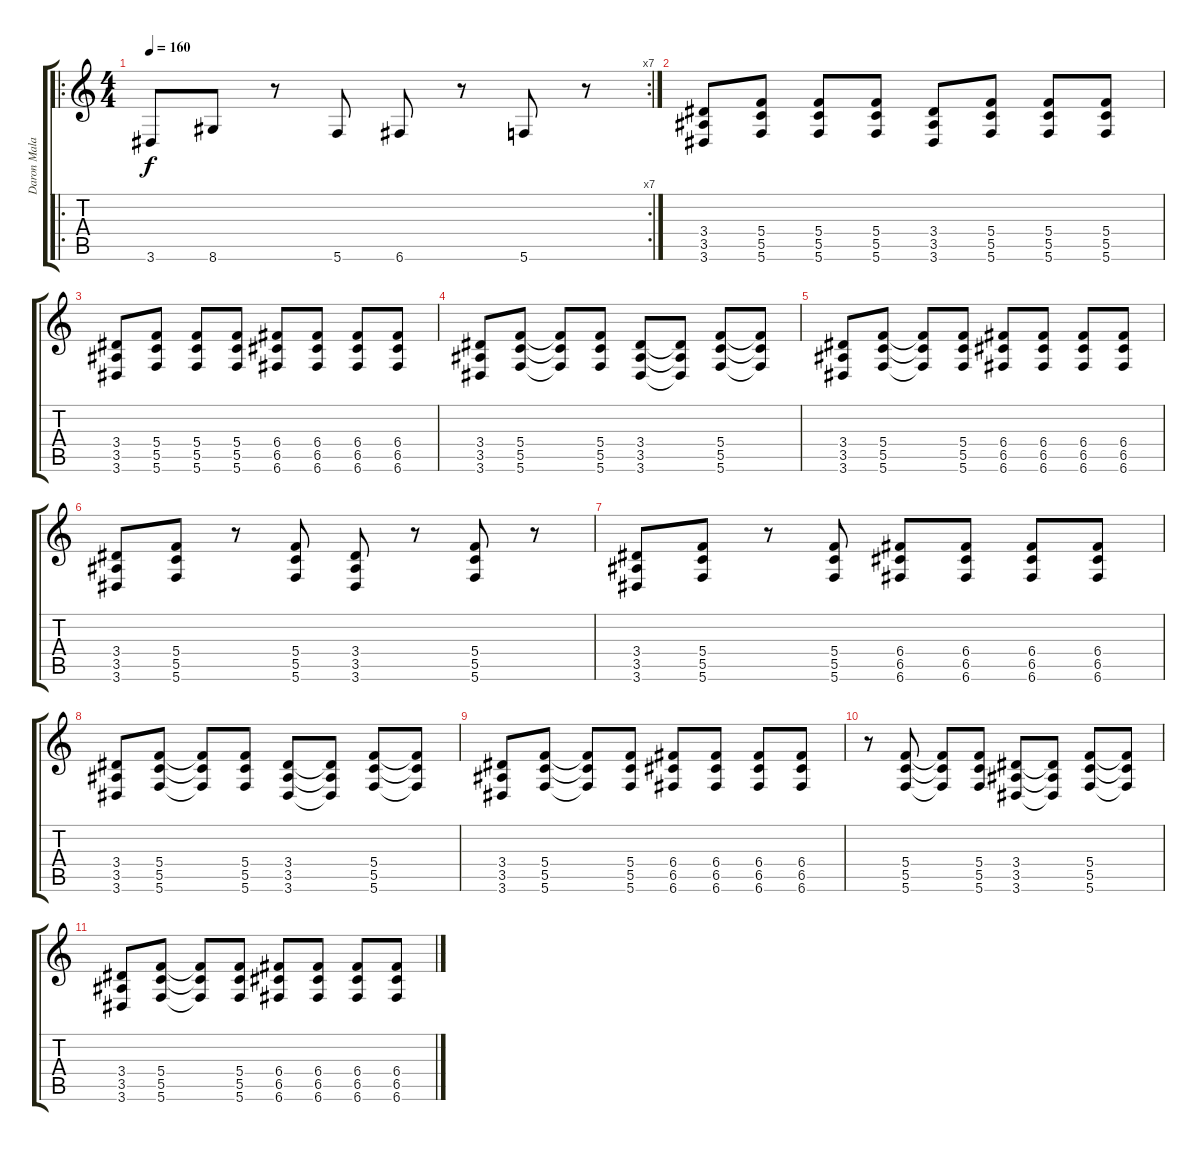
\track ("Daron Malakian" "Daron Mala") {instrument distortionguitar}
\staff {score tabs}
\tuning (D4 A3 F3 C3 G2 C2) {hide}
\ro
\rc 7
\ts (4 4)
\tempo 160
\clef g2
\ks c
3.6.8{dy f} 8.6.8 r.8 5.6.8 6.6.8 r.8 5.6.8 r.8 |
(3.4 3.5 3.6).8 (5.4 5.5 5.6).8 (5.4 5.5 5.6).8 (5.4 5.5 5.6).8 (3.4 3.5 3.6).8 (5.4 5.5 5.6).8 (5.4 5.5 5.6).8 (5.4 5.5 5.6).8 |
(3.4 3.5 3.6).8 (5.4 5.5 5.6).8 (5.4 5.5 5.6).8 (5.4 5.5 5.6).8 (6.4 6.5 6.6).8 (6.4 6.5 6.6).8 (6.4 6.5 6.6).8 (6.4 6.5 6.6).8 |
(3.4 3.5 3.6).8 (5.4 5.5 5.6).8 (5.4{t} 5.5{t} 5.6{t}).8 (5.4 5.5 5.6).8 (3.4 3.5 3.6).8 (3.4{t} 3.5{t} 3.6{t}).8 (5.4 5.5 5.6).8 (5.4{t} 5.5{t} 5.6{t}).8 |
(3.4 3.5 3.6).8 (5.4 5.5 5.6).8 (5.4{t} 5.5{t} 5.6{t}).8 (5.4 5.5 5.6).8 (6.4 6.5 6.6).8 (6.4 6.5 6.6).8 (6.4 6.5 6.6).8 (6.4 6.5 6.6).8 |
(3.4 3.5 3.6).8 (5.4 5.5 5.6).8 r.8 (5.4 5.5 5.6).8 (3.4 3.5 3.6).8 r.8 (5.4 5.5 5.6).8 r.8 |
(3.4 3.5 3.6).8 (5.4 5.5 5.6).8 r.8 (5.4 5.5 5.6).8 (6.4 6.5 6.6).8 (6.4 6.5 6.6).8 (6.4 6.5 6.6).8 (6.4 6.5 6.6).8 |
(3.4 3.5 3.6).8 (5.4 5.5 5.6).8 (5.4{t} 5.5{t} 5.6{t}).8 (5.4 5.5 5.6).8 (3.4 3.5 3.6).8 (3.4{t} 3.5{t} 3.6{t}).8 (5.4 5.5 5.6).8 (5.4{t} 5.5{t} 5.6{t}).8 |
(3.4 3.5 3.6).8 (5.4 5.5 5.6).8 (5.4{t} 5.5{t} 5.6{t}).8 (5.4 5.5 5.6).8 (6.4 6.5 6.6).8 (6.4 6.5 6.6).8 (6.4 6.5 6.6).8 (6.4 6.5 6.6).8 |
r.8 (5.4 5.5 5.6).8 (5.4{t} 5.5{t} 5.6{t}).8 (5.4 5.5 5.6).8 (3.4 3.5 3.6).8 (3.4{t} 3.5{t} 3.6{t}).8 (5.4 5.5 5.6).8 (5.4{t} 5.5{t} 5.6{t}).8 |
(3.4 3.5 3.6).8 (5.4 5.5 5.6).8 (5.4{t} 5.5{t} 5.6{t}).8 (5.4 5.5 5.6).8 (6.4 6.5 6.6).8 (6.4 6.5 6.6).8 (6.4 6.5 6.6).8 (6.4 6.5 6.6).8
